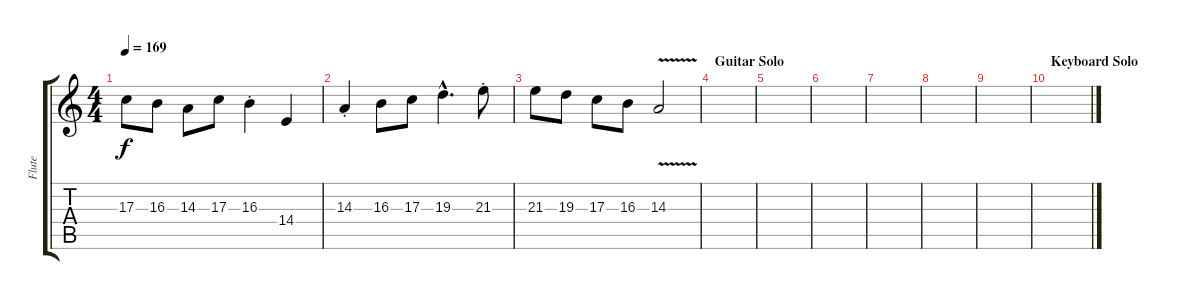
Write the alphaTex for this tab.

\track ("Flute" "Flute") {instrument panflute}
\staff {score tabs}
\tuning (E4 B3 G3 D3 A2 E2) {hide}
\ts (4 4)
\tempo 169
\clef g2
\ks c
17.3.8{dy f} 16.3.8 14.3.8 17.3.8 16.3{st}.4 14.4.4 |
14.3{st}.4 16.3.8 17.3.8 19.3{hac}.4{d} 21.3{st}.8 |
21.3.8 19.3.8 17.3.8 16.3.8 14.3{v}.2 |
\section ("" "Guitar Solo")
|
|
|
|
|
|
\section ("" "Keyboard Solo")
